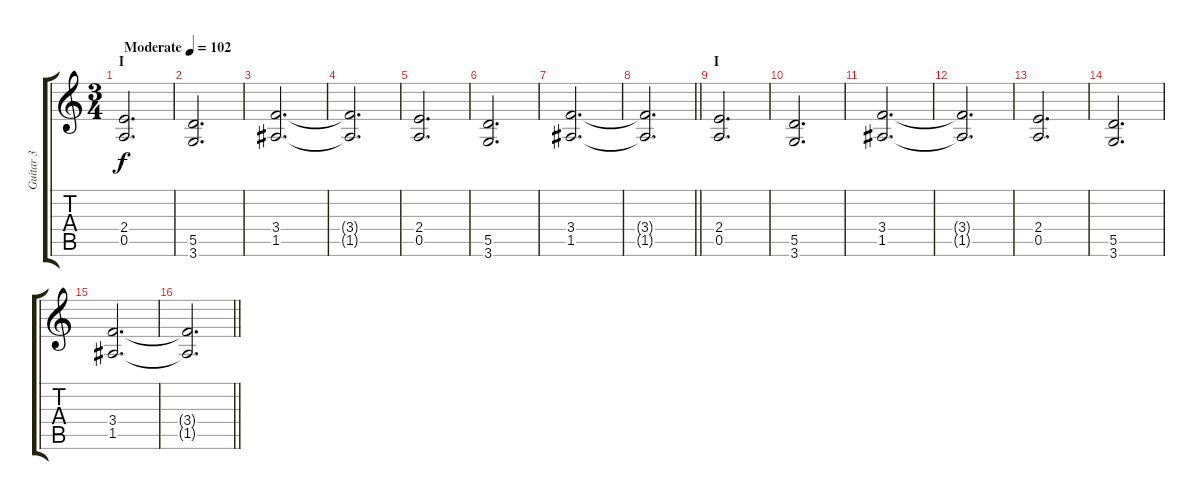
\track ("Guitar 3" "Guitar 3") {instrument distortionguitar}
\staff {score tabs}
\tuning (E4 B3 G3 D3 A2 E2) {hide}
\ts (3 4)
\section ("" "I")
\tempo (102 "Moderate")
\clef g2
\ks c
(2.4 0.5).2{d dy f instrument distortionguitar} |
(5.5 3.6).2{d} |
(3.4 1.5).2{d} |
(3.4{t} 1.5{t}).2{d} |
(2.4 0.5).2{d} |
(5.5 3.6).2{d} |
(3.4 1.5).2{d} |
\barLineRight lightlight
(3.4{t} 1.5{t}).2{d} |
\section ("" "I")
(2.4 0.5).2{d} |
(5.5 3.6).2{d} |
(3.4 1.5).2{d} |
(3.4{t} 1.5{t}).2{d} |
(2.4 0.5).2{d} |
(5.5 3.6).2{d} |
(3.4 1.5).2{d} |
\barLineRight lightlight
(3.4{t} 1.5{t}).2{d}
